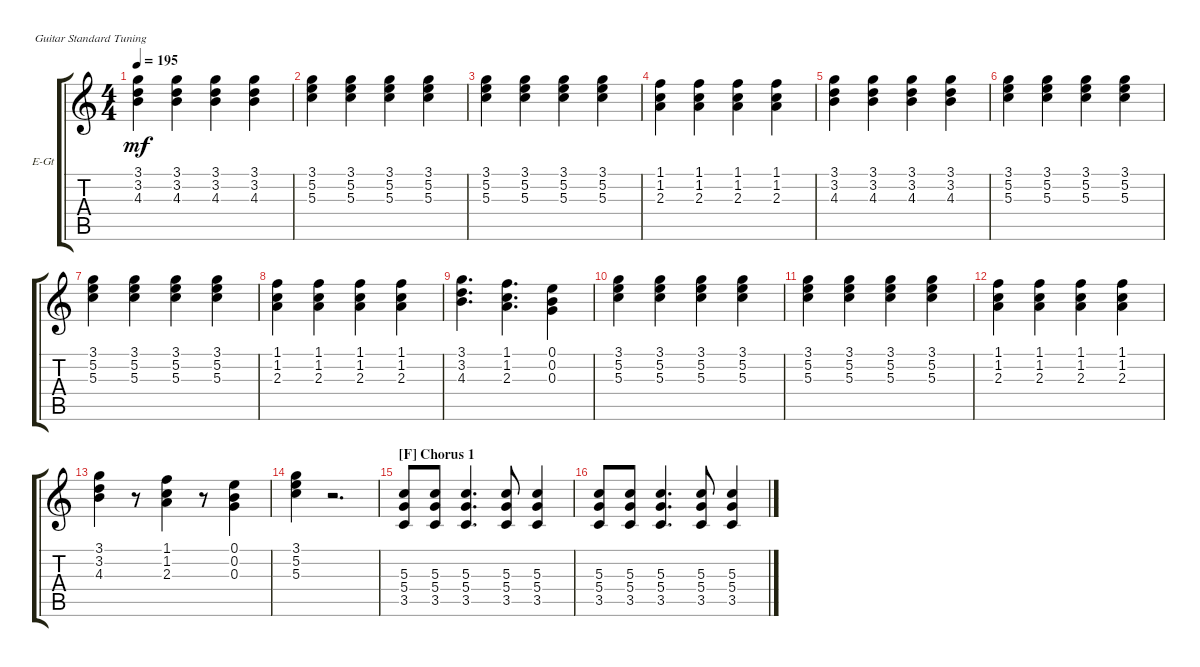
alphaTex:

\defaultSystemsLayout 4
\bracketExtendMode groupsimilarinstruments
\firstSystemTrackNameOrientation horizontal
\otherSystemsTrackNameOrientation horizontal
\track ("Lead Guitar" "E-Gt") {instrument distortionguitar}
\staff {score tabs}
\tuning (E4 B3 G3 D3 A2 E2)
\ts (4 4)
\tempo 195
\clef g2
\ks c
(3.1 3.2 4.3).4{dy mf} (4.3 3.2 3.1).4 (4.3 3.2 3.1).4 (4.3 3.2 3.1).4 |
(5.3 5.2 3.1).4 (3.1 5.2 5.3).4 (3.1 5.2 5.3).4 (3.1 5.2 5.3).4 |
(5.3 5.2 3.1).4 (3.1 5.2 5.3).4 (3.1 5.2 5.3).4 (3.1 5.2 5.3).4 |
(1.1 1.2 2.3).4 (2.3 1.2 1.1).4 (2.3 1.2 1.1).4 (2.3 1.2 1.1).4 |
(3.1 3.2 4.3).4 (4.3 3.2 3.1).4 (4.3 3.2 3.1).4 (4.3 3.2 3.1).4 |
(5.3 5.2 3.1).4 (3.1 5.2 5.3).4 (3.1 5.2 5.3).4 (3.1 5.2 5.3).4 |
(5.3 5.2 3.1).4 (3.1 5.2 5.3).4 (3.1 5.2 5.3).4 (3.1 5.2 5.3).4 |
(1.1 1.2 2.3).4 (2.3 1.2 1.1).4 (2.3 1.2 1.1).4 (2.3 1.2 1.1).4 |
(3.1 3.2 4.3).4{d} (1.1 1.2 2.3).4{d} (0.3 0.2 0.1).4 |
(5.3 5.2 3.1).4 (3.1 5.2 5.3).4 (3.1 5.2 5.3).4 (3.1 5.2 5.3).4 |
(5.3 5.2 3.1).4 (3.1 5.2 5.3).4 (3.1 5.2 5.3).4 (3.1 5.2 5.3).4 |
(1.1 1.2 2.3).4 (2.3 1.2 1.1).4 (2.3 1.2 1.1).4 (2.3 1.2 1.1).4 |
(3.1 3.2 4.3).4 r.8 (1.1 1.2 2.3).4 r.8 (0.3 0.2 0.1).4 |
(5.3 5.2 3.1).4 r.2{d} |
\section ("F" "Chorus 1")
(3.5 5.4 5.3).8 (5.3 5.4 3.5).8 (3.5 5.4 5.3).4{d} (5.3 5.4 3.5).8 (3.5 5.4 5.3).4 |
(3.5 5.4 5.3).8 (5.3 5.4 3.5).8 (3.5 5.4 5.3).4{d} (5.3 5.4 3.5).8 (3.5 5.4 5.3).4
